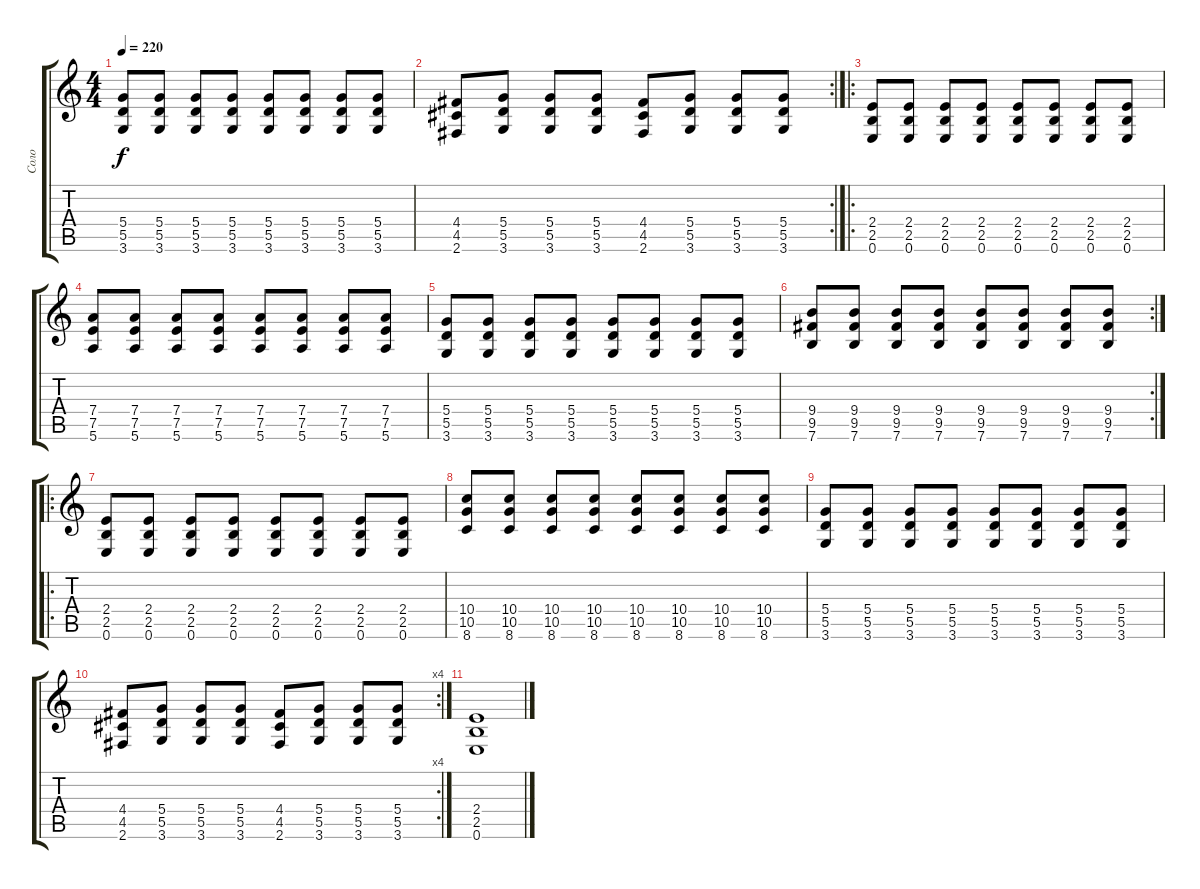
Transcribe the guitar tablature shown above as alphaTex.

\track ("Соло" "Соло") {instrument overdrivenguitar}
\staff {score tabs}
\tuning (E4 B3 G3 D3 A2 E2) {hide}
\ts (4 4)
\tempo 220
\clef g2
\ks c
(5.4 5.5 3.6).8{dy f} (5.4 5.5 3.6).8 (5.4 5.5 3.6).8 (5.4 5.5 3.6).8 (5.4 5.5 3.6).8 (5.4 5.5 3.6).8 (5.4 5.5 3.6).8 (5.4 5.5 3.6).8 |
\rc 2
(4.4 4.5 2.6).8 (5.4 5.5 3.6).8 (5.4 5.5 3.6).8 (5.4 5.5 3.6).8 (4.4 4.5 2.6).8 (5.4 5.5 3.6).8 (5.4 5.5 3.6).8 (5.4 5.5 3.6).8 |
\ro
(2.4 2.5 0.6).8 (2.4 2.5 0.6).8 (2.4 2.5 0.6).8 (2.4 2.5 0.6).8 (2.4 2.5 0.6).8 (2.4 2.5 0.6).8 (2.4 2.5 0.6).8 (2.4 2.5 0.6).8 |
(7.4 7.5 5.6).8 (7.4 7.5 5.6).8 (7.4 7.5 5.6).8 (7.4 7.5 5.6).8 (7.4 7.5 5.6).8 (7.4 7.5 5.6).8 (7.4 7.5 5.6).8 (7.4 7.5 5.6).8 |
(5.4 5.5 3.6).8 (5.4 5.5 3.6).8 (5.4 5.5 3.6).8 (5.4 5.5 3.6).8 (5.4 5.5 3.6).8 (5.4 5.5 3.6).8 (5.4 5.5 3.6).8 (5.4 5.5 3.6).8 |
\rc 2
(9.4 9.5 7.6).8 (9.4 9.5 7.6).8 (9.4 9.5 7.6).8 (9.4 9.5 7.6).8 (9.4 9.5 7.6).8 (9.4 9.5 7.6).8 (9.4 9.5 7.6).8 (9.4 9.5 7.6).8 |
\ro
(2.4 2.5 0.6).8 (2.4 2.5 0.6).8 (2.4 2.5 0.6).8 (2.4 2.5 0.6).8 (2.4 2.5 0.6).8 (2.4 2.5 0.6).8 (2.4 2.5 0.6).8 (2.4 2.5 0.6).8 |
(10.4 10.5 8.6).8 (10.4 10.5 8.6).8 (10.4 10.5 8.6).8 (10.4 10.5 8.6).8 (10.4 10.5 8.6).8 (10.4 10.5 8.6).8 (10.4 10.5 8.6).8 (10.4 10.5 8.6).8 |
(5.4 5.5 3.6).8 (5.4 5.5 3.6).8 (5.4 5.5 3.6).8 (5.4 5.5 3.6).8 (5.4 5.5 3.6).8 (5.4 5.5 3.6).8 (5.4 5.5 3.6).8 (5.4 5.5 3.6).8 |
\rc 4
(4.4 4.5 2.6).8 (5.4 5.5 3.6).8 (5.4 5.5 3.6).8 (5.4 5.5 3.6).8 (4.4 4.5 2.6).8 (5.4 5.5 3.6).8 (5.4 5.5 3.6).8 (5.4 5.5 3.6).8 |
(2.4 2.5 0.6).1
